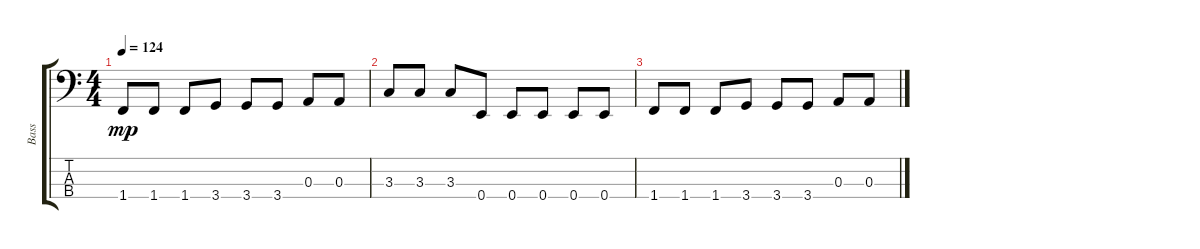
\track ("Bass" "Bass") {instrument electricbassfinger}
\staff {score tabs}
\tuning (G2 D2 A1 E1) {hide}
\ts (4 4)
\tempo 124
\clef f4
\ks c
1.4.8{dy mp volume 8} 1.4.8{volume 8} 1.4.8{volume 7} 3.4.8{volume 7} 3.4.8{volume 7} 3.4.8{volume 6} 0.3.8{volume 6} 0.3.8{volume 6} |
3.3.8{volume 5} 3.3.8{volume 5} 3.3.8{volume 5} 0.4.8{volume 4} 0.4.8{volume 4} 0.4.8{volume 4} 0.4.8{volume 3} 0.4.8{volume 3} |
1.4.8{volume 3} 1.4.8{volume 2} 1.4.8{volume 2} 3.4.8{volume 2} 3.4.8{volume 1} 3.4.8{volume 1} 0.3.8{volume 1} 0.3.8{volume 0}
